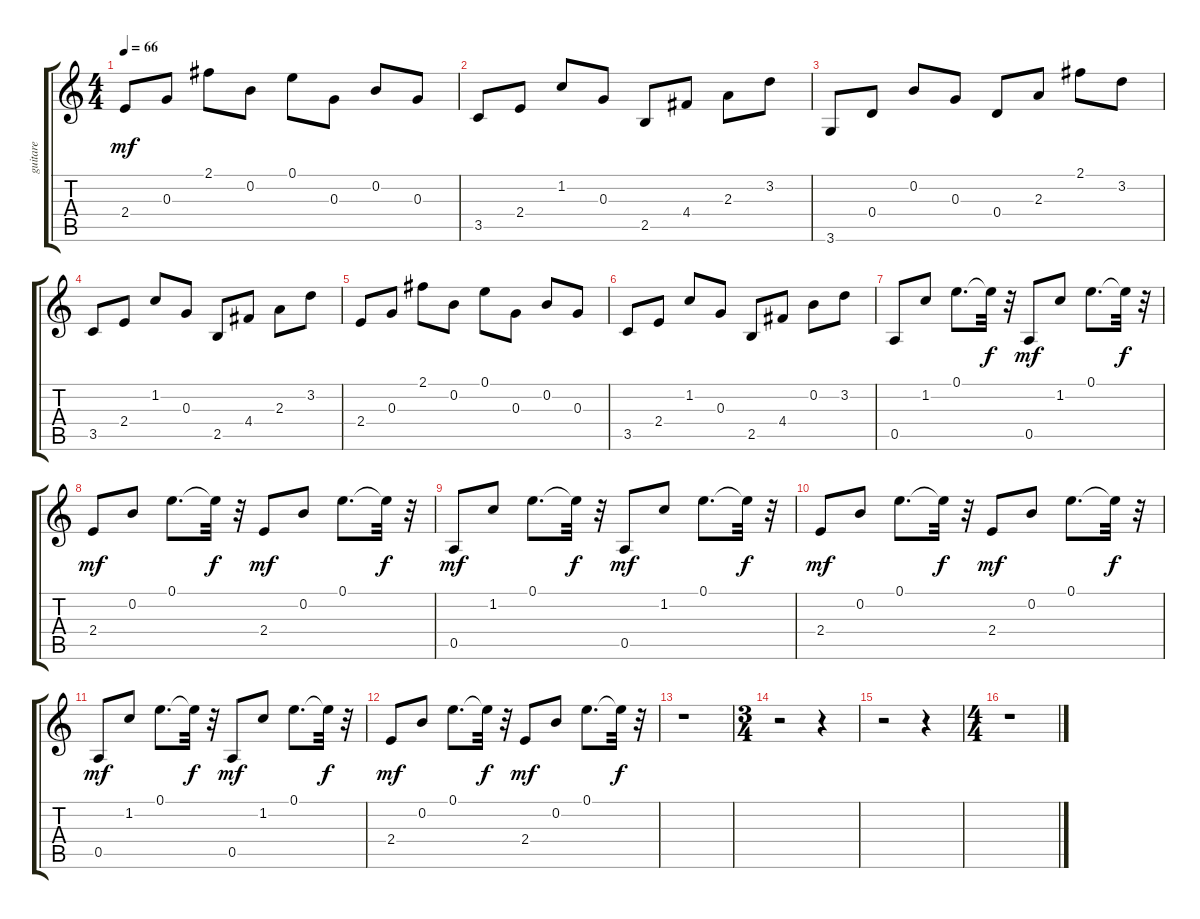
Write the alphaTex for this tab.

\track ("guitare" "guitare") {instrument acousticguitarnylon}
\staff {score tabs}
\tuning (E4 B3 G3 D3 A2 E2) {hide}
\ts (4 4)
\tempo 66
\clef g2
\ks c
2.4.8{dy mf} 0.3.8 2.1.8 0.2.8 0.1.8 0.3.8 0.2.8 0.3.8 |
3.5.8 2.4.8 1.2.8 0.3.8 2.5.8 4.4.8 2.3.8 3.2.8 |
3.6.8 0.4.8 0.2.8 0.3.8 0.4.8 2.3.8 2.1.8 3.2.8 |
3.5.8 2.4.8 1.2.8 0.3.8 2.5.8 4.4.8 2.3.8 3.2.8 |
2.4.8 0.3.8 2.1.8 0.2.8 0.1.8 0.3.8 0.2.8 0.3.8 |
3.5.8 2.4.8 1.2.8 0.3.8 2.5.8 4.4.8 0.2.8 3.2.8 |
0.5.8{volume 16} 1.2.8{volume 16} 0.1.8{d volume 16} 0.1{t}.32{dy f} r.32 0.5.8{dy mf volume 15} 1.2.8{volume 15} 0.1.8{d volume 15} 0.1{t}.32{dy f} r.32 |
2.4.8{dy mf volume 15} 0.2.8{volume 15} 0.1.8{d volume 15} 0.1{t}.32{dy f} r.32 2.4.8{dy mf volume 14} 0.2.8{volume 14} 0.1.8{d volume 14} 0.1{t}.32{dy f} r.32 |
0.5.8{dy mf volume 14} 1.2.8 0.1.8{d} 0.1{t}.32{dy f} r.32 0.5.8{dy mf} 1.2.8 0.1.8{d} 0.1{t}.32{dy f} r.32 |
2.4.8{dy mf} 0.2.8 0.1.8{d} 0.1{t}.32{dy f} r.32 2.4.8{dy mf} 0.2.8 0.1.8{d} 0.1{t}.32{dy f} r.32 |
0.5.8{dy mf} 1.2.8 0.1.8{d} 0.1{t}.32{dy f} r.32 0.5.8{dy mf} 1.2.8 0.1.8{d} 0.1{t}.32{dy f} r.32 |
2.4.8{dy mf} 0.2.8 0.1.8{d} 0.1{t}.32{dy f} r.32 2.4.8{dy mf} 0.2.8 0.1.8{d} 0.1{t}.32{dy f} r.32 |
r.1 |
\ts (3 4)
r.2 r.4 |
r.2 r.4 |
\ts (4 4)
r.1
